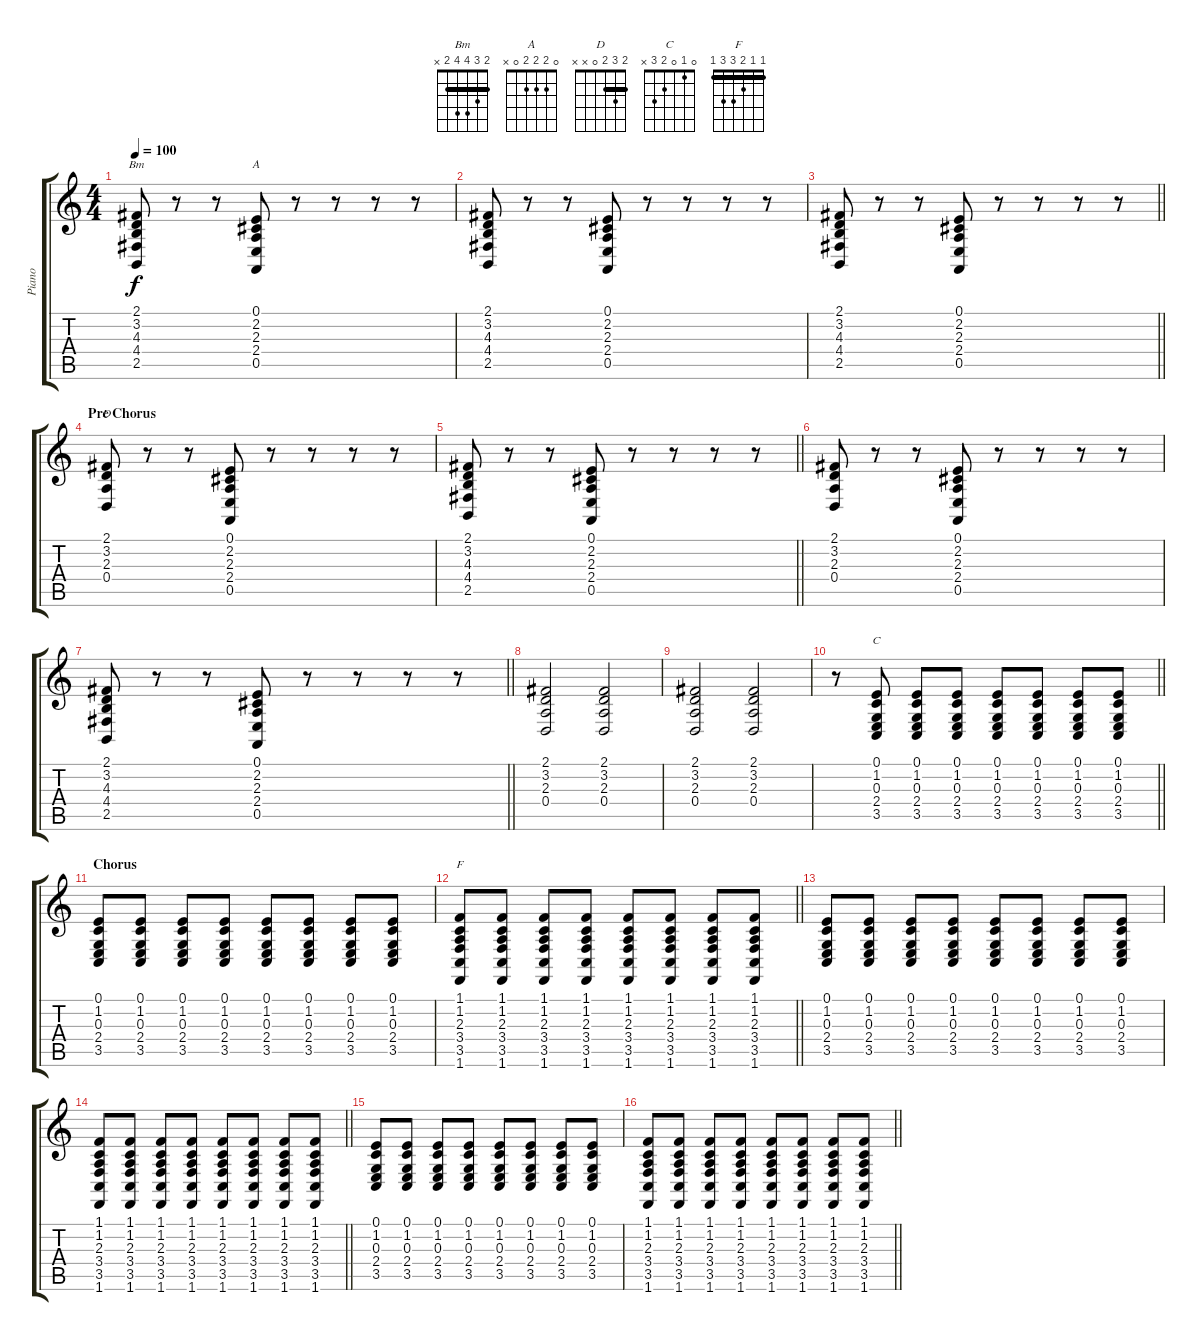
\track ("Piano" "Piano") {instrument acousticgrandpiano}
\staff {score tabs}
\tuning (E4 B3 G3 D3 A2 E2) {hide}
\chord ("Bm" 2 3 4 4 2 x) {barre 2}
\chord ("A" 0 2 2 2 0 x)
\chord ("D" 2 3 2 0 x x) {barre 2}
\chord ("C" 0 1 0 2 3 x)
\chord ("F" 1 1 2 3 3 1) {barre 1}
\ts (4 4)
\tempo 100
\clef g2
\ks c
(2.1 3.2 4.3 4.4 2.5).8{ch "Bm" dy f} r.8 r.8 (0.1 2.2 2.3 2.4 0.5).8{ch "A"} r.8 r.8 r.8 r.8 |
(2.1 3.2 4.3 4.4 2.5).8 r.8 r.8 (0.1 2.2 2.3 2.4 0.5).8 r.8 r.8 r.8 r.8 |
\barLineRight lightlight
(2.1 3.2 4.3 4.4 2.5).8 r.8 r.8 (0.1 2.2 2.3 2.4 0.5).8 r.8 r.8 r.8 r.8 |
\section ("" "Pre Chorus")
(2.1 3.2 2.3 0.4).8{ch "D"} r.8 r.8 (0.1 2.2 2.3 2.4 0.5).8 r.8 r.8 r.8 r.8 |
\barLineRight lightlight
(2.1 3.2 4.3 4.4 2.5).8 r.8 r.8 (0.1 2.2 2.3 2.4 0.5).8 r.8 r.8 r.8 r.8 |
(2.1 3.2 2.3 0.4).8 r.8 r.8 (0.1 2.2 2.3 2.4 0.5).8 r.8 r.8 r.8 r.8 |
\barLineRight lightlight
(2.1 3.2 4.3 4.4 2.5).8 r.8 r.8 (0.1 2.2 2.3 2.4 0.5).8 r.8 r.8 r.8 r.8 |
(2.1 3.2 2.3 0.4).2 (2.1 3.2 2.3 0.4).2 |
(2.1 3.2 2.3 0.4).2 (2.1 3.2 2.3 0.4).2 |
\barLineRight lightlight
r.8 (0.1 1.2 0.3 2.4 3.5).8{ch "C"} (0.1 1.2 0.3 2.4 3.5).8 (0.1 1.2 0.3 2.4 3.5).8 (0.1 1.2 0.3 2.4 3.5).8 (0.1 1.2 0.3 2.4 3.5).8 (0.1 1.2 0.3 2.4 3.5).8 (0.1 1.2 0.3 2.4 3.5).8 |
\section ("" "Chorus")
(0.1 1.2 0.3 2.4 3.5).8 (0.1 1.2 0.3 2.4 3.5).8 (0.1 1.2 0.3 2.4 3.5).8 (0.1 1.2 0.3 2.4 3.5).8 (0.1 1.2 0.3 2.4 3.5).8 (0.1 1.2 0.3 2.4 3.5).8 (0.1 1.2 0.3 2.4 3.5).8 (0.1 1.2 0.3 2.4 3.5).8 |
\barLineRight lightlight
(1.1 1.2 2.3 3.4 3.5 1.6).8{ch "F"} (1.1 1.2 2.3 3.4 3.5 1.6).8 (1.1 1.2 2.3 3.4 3.5 1.6).8 (1.1 1.2 2.3 3.4 3.5 1.6).8 (1.1 1.2 2.3 3.4 3.5 1.6).8 (1.1 1.2 2.3 3.4 3.5 1.6).8 (1.1 1.2 2.3 3.4 3.5 1.6).8 (1.1 1.2 2.3 3.4 3.5 1.6).8 |
(0.1 1.2 0.3 2.4 3.5).8 (0.1 1.2 0.3 2.4 3.5).8 (0.1 1.2 0.3 2.4 3.5).8 (0.1 1.2 0.3 2.4 3.5).8 (0.1 1.2 0.3 2.4 3.5).8 (0.1 1.2 0.3 2.4 3.5).8 (0.1 1.2 0.3 2.4 3.5).8 (0.1 1.2 0.3 2.4 3.5).8 |
\barLineRight lightlight
(1.1 1.2 2.3 3.4 3.5 1.6).8 (1.1 1.2 2.3 3.4 3.5 1.6).8 (1.1 1.2 2.3 3.4 3.5 1.6).8 (1.1 1.2 2.3 3.4 3.5 1.6).8 (1.1 1.2 2.3 3.4 3.5 1.6).8 (1.1 1.2 2.3 3.4 3.5 1.6).8 (1.1 1.2 2.3 3.4 3.5 1.6).8 (1.1 1.2 2.3 3.4 3.5 1.6).8 |
(0.1 1.2 0.3 2.4 3.5).8 (0.1 1.2 0.3 2.4 3.5).8 (0.1 1.2 0.3 2.4 3.5).8 (0.1 1.2 0.3 2.4 3.5).8 (0.1 1.2 0.3 2.4 3.5).8 (0.1 1.2 0.3 2.4 3.5).8 (0.1 1.2 0.3 2.4 3.5).8 (0.1 1.2 0.3 2.4 3.5).8 |
\barLineRight lightlight
(1.1 1.2 2.3 3.4 3.5 1.6).8 (1.1 1.2 2.3 3.4 3.5 1.6).8 (1.1 1.2 2.3 3.4 3.5 1.6).8 (1.1 1.2 2.3 3.4 3.5 1.6).8 (1.1 1.2 2.3 3.4 3.5 1.6).8 (1.1 1.2 2.3 3.4 3.5 1.6).8 (1.1 1.2 2.3 3.4 3.5 1.6).8 (1.1 1.2 2.3 3.4 3.5 1.6).8
